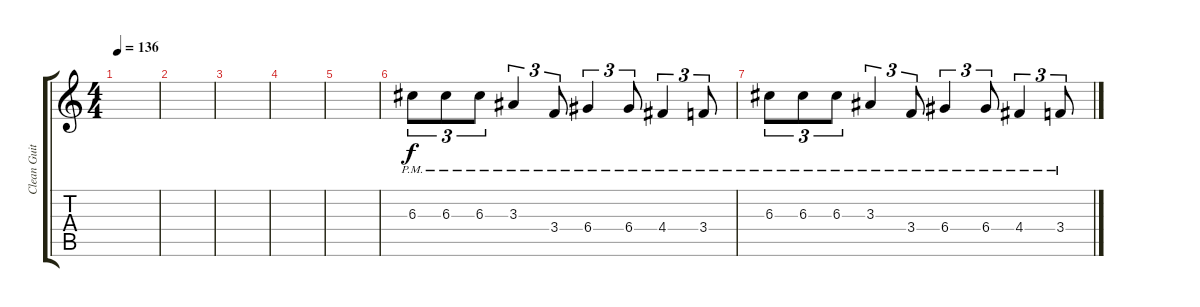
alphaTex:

\track ("Clean Guitar" "Clean Guit") {instrument electricguitarclean}
\staff {score tabs}
\tuning (E4 B3 G3 D3 A2 E2) {hide}
\ts (4 4)
\tempo 136
\clef g2
\ks c
|
|
|
|
|
6.3{pm}.8{tu (3 2)} 6.3{pm}.8{tu (3 2)} 6.3{pm}.8{tu (3 2)} 3.3{pm}.4{tu (3 2)} 3.4{pm}.8{tu (3 2)} 6.4{pm}.4{tu (3 2)} 6.4{pm}.8{tu (3 2)} 4.4{pm}.4{tu (3 2)} 3.4{pm}.8{tu (3 2)} |
6.3{pm}.8{tu (3 2)} 6.3{pm}.8{tu (3 2)} 6.3{pm}.8{tu (3 2)} 3.3{pm}.4{tu (3 2)} 3.4{pm}.8{tu (3 2)} 6.4{pm}.4{tu (3 2)} 6.4{pm}.8{tu (3 2)} 4.4{pm}.4{tu (3 2)} 3.4{pm}.8{tu (3 2)}
